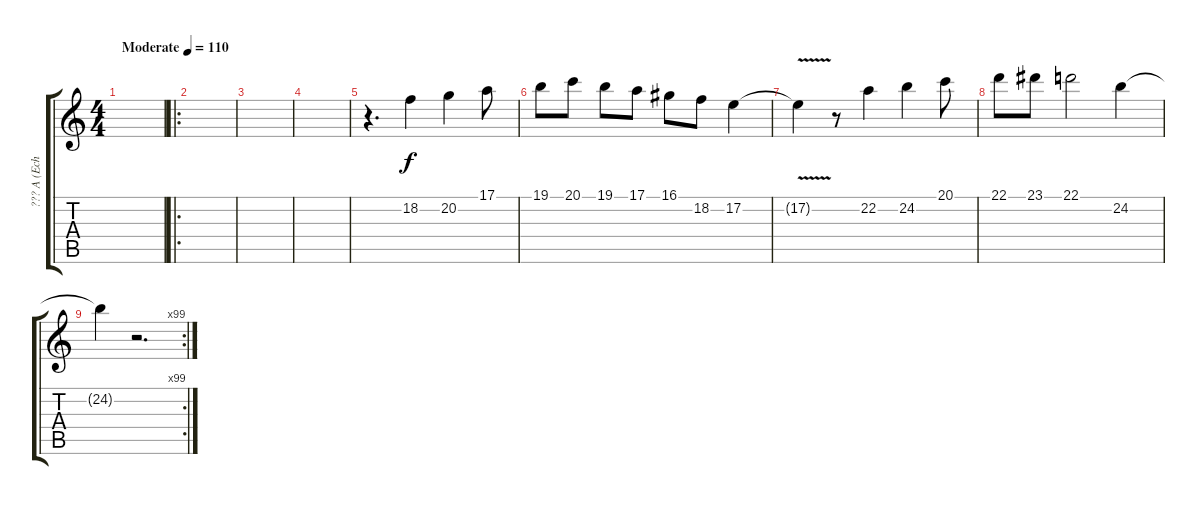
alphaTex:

\track ("??? A (Echo)" "??? A (Ech") {instrument pad7halo}
\staff {score tabs}
\tuning (E4 B3 G3 D3 A2 E2) {hide}
\ts (4 4)
\tempo (110 "Moderate")
\clef g2
\ks c
|
\ro
|
|
|
r.4{d volume 10} 18.2.4 20.2.4 17.1.8 |
19.1.8 20.1.8 19.1.8 17.1.8 16.1.8 18.2.8 17.2.4 |
17.2{v t}.4{volume 6} r.8 22.2.4{volume 10} 24.2.4 20.1.8 |
22.1.8 23.1.8 22.1.2 24.2.4 |
\rc 99
24.2{t}.4{volume 5} r.2{d}
